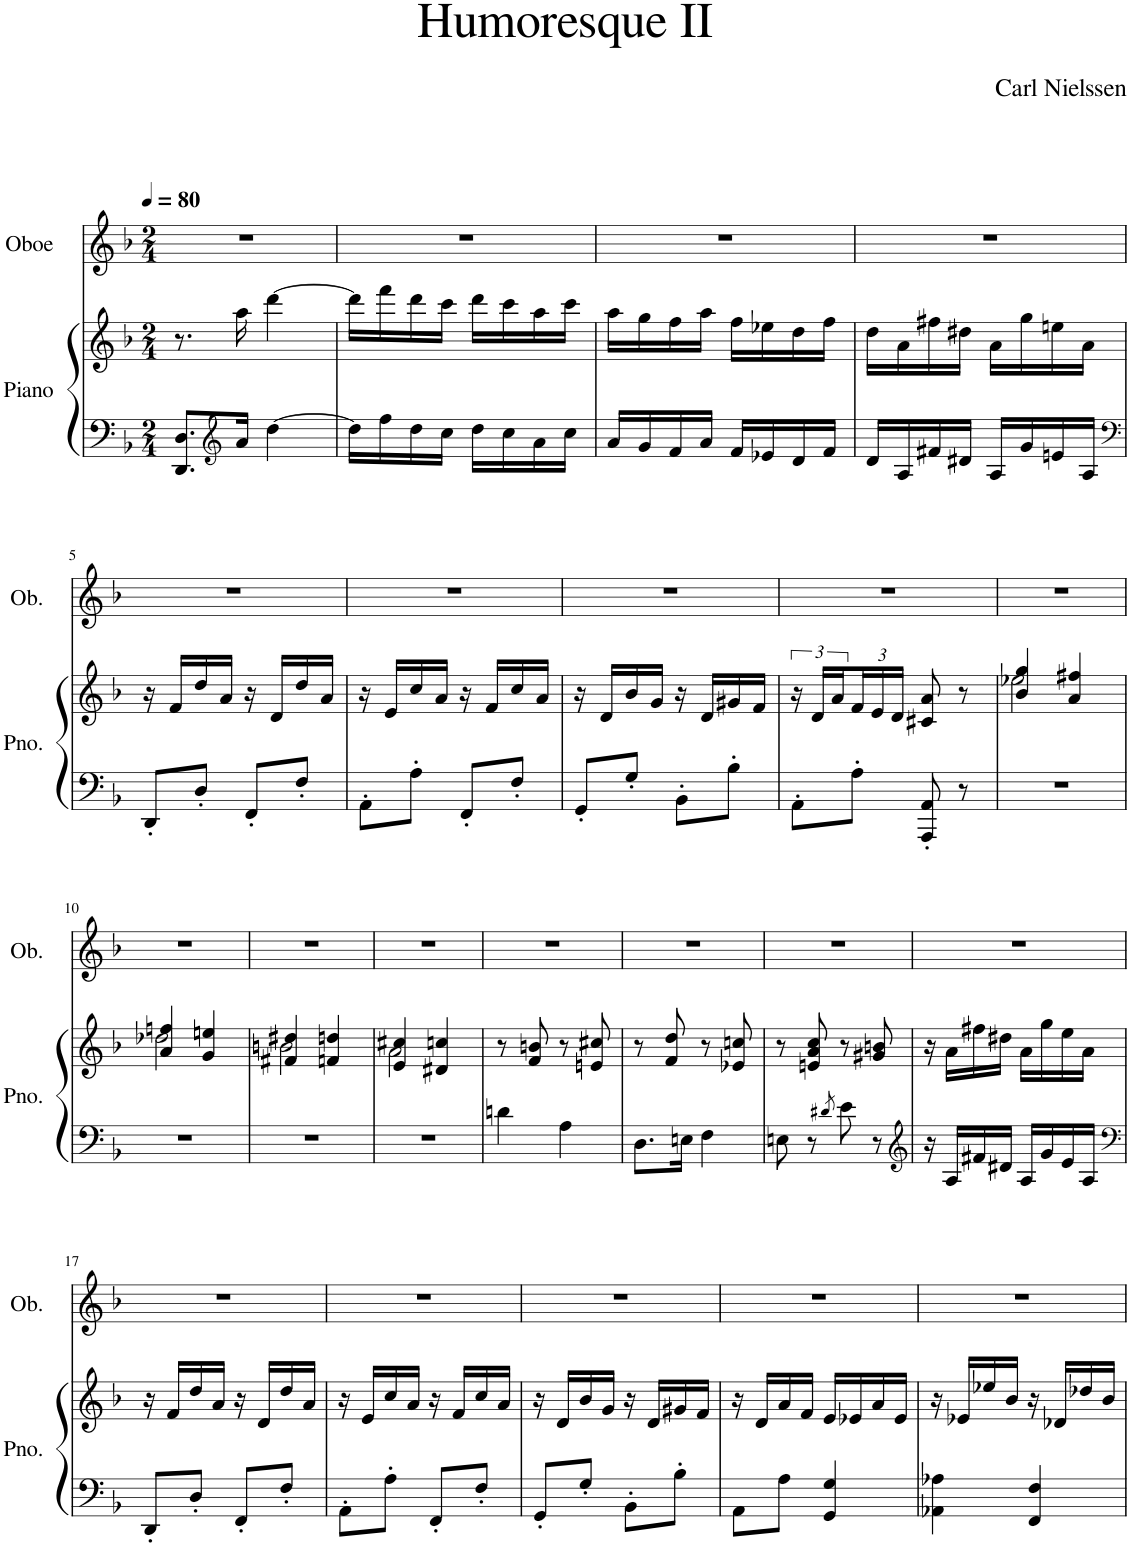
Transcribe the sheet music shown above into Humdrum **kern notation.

**kern	**kern	**kern
*part2	*part2	*part1
*staff3	*staff2	*staff1
*I"Piano	*	*I"Oboe
*I'Pno.	*	*I'Ob.
*clefF4	*clefG2	*clefG2
*k[b-]	*k[b-]	*k[b-]
*M2/4	*M2/4	*M2/4
*MM80	*MM80	*MM80
=1	=1	=1
8.DD/ 8.D/L	8.r	2r
*clefG2	*	*
16a/Jk	16aa\	.
[4dd\	[4ddd\	.
=2	=2	=2
16dd\LL]	16ddd\LL]	2r
16ff\	16fff\	.
16dd\	16ddd\	.
16cc\JJ	16ccc\JJ	.
16dd\LL	16ddd\LL	.
16cc\	16ccc\	.
16a\	16aa\	.
16cc\JJ	16ccc\JJ	.
=3	=3	=3
16a/LL	16aa\LL	2r
16g/	16gg\	.
16f/	16ff\	.
16a/JJ	16aa\JJ	.
16f/LL	16ff\LL	.
16e-X/	16ee-X\	.
16d/	16dd\	.
16f/JJ	16ff\JJ	.
=4	=4	=4
16d/LL	16dd\LL	2r
16A/	16a\	.
16f#X/	16ff#X\	.
16d#X/JJ	16dd#X\JJ	.
16A/LL	16a\LL	.
16g/	16gg\	.
16en/	16een\	.
16A/JJ	16a\JJ	.
!!LO:LB:g=z
=5	=5	=5
*clefF4	*	*
8DD'/L	16r	2r
.	16f/LL	.
8D'/J	16dd/	.
.	16a/JJ	.
8FF'/L	16r	.
.	16d/LL	.
8F'/J	16dd/	.
.	16a/JJ	.
=6	=6	=6
8AA'\L	16r	2r
.	16e/LL	.
8A'\J	16cc/	.
.	16a/JJ	.
8FF'/L	16r	.
.	16f/LL	.
8F'/J	16cc/	.
.	16a/JJ	.
=7	=7	=7
8GG'/L	16r	2r
.	16d/LL	.
8G'/J	16b-/	.
.	16g/JJ	.
8BB-'\L	16r	.
.	16d/LL	.
8B-'\J	16g#X/	.
.	16f/JJ	.
=8	=8	=8
8AA'\L	24r	2r
.	24d/LL	.
.	24a/	.
*	*Xbrackettup	*
8A'\J	24f/	.
.	24e/	.
.	24d/JJ	.
8AAA/' 8AA/'	8c#X/ 8a/	.
8r	8r	.
=9	=9	=9
*	*^	*
2r	4b-/ 4gg/	2ee-X\	2r
.	4a/ 4ff#X/	.	.
!!LO:LB:g=z
=10	=10	=10	=10
2r	4a/ 4ffn/	2dd-X\	2r
.	4g/ 4een/	.	.
=11	=11	=11	=11
2r	4f#X/ 4dd#X/	2bn\	2r
.	4fn/ 4ddn/	.	.
=12	=12	=12	=12
2r	4e/ 4cc#X/	2a\	2r
.	4d#X/ 4ccn/	.	.
*	*v	*v	*
=13	=13	=13
4dn\	8r	2r
.	8f/ 8bn/	.
4A\	8r	.
.	8en/ 8cc#X/	.
=14	=14	=14
8.D\L	8r	2r
.	8f/ 8dd/	.
16En\Jk	.	.
4F\	8r	.
.	8e-X/ 8ccn/	.
=15	=15	=15
8En\	8r	2r
8r	8en/ 8a/ 8cc/	.
8qd#X/	.	.
8e\	8r	.
8r	8g#X/ 8bn/	.
=16	=16	=16
*clefG2	*	*
16r	16r	2r
16A/LL	16a\LL	.
16f#X/	16ff#X\	.
16d#X/JJ	16dd#X\JJ	.
16A/LL	16a\LL	.
16g/	16gg\	.
16e/	16ee\	.
16A/JJ	16a\JJ	.
!!LO:LB:g=z
=17	=17	=17
*clefF4	*	*
8DD'/L	16r	2r
.	16f/LL	.
8D'/J	16dd/	.
.	16a/JJ	.
8FF'/L	16r	.
.	16d/LL	.
8F'/J	16dd/	.
.	16a/JJ	.
=18	=18	=18
8AA'\L	16r	2r
.	16e/LL	.
8A'\J	16cc/	.
.	16a/JJ	.
8FF'/L	16r	.
.	16f/LL	.
8F'/J	16cc/	.
.	16a/JJ	.
=19	=19	=19
8GG'/L	16r	2r
.	16d/LL	.
8G'/J	16b-/	.
.	16g/JJ	.
8BB-'\L	16r	.
.	16d/LL	.
8B-'\J	16g#X/	.
.	16f/JJ	.
=20	=20	=20
8AA\L	16r	2r
.	16d/LL	.
8A\J	16a/	.
.	16f/JJ	.
4GG/ 4G/	16e/LL	.
.	16e-X/	.
.	16a/	.
.	16e-/JJ	.
=21	=21	=21
4AA-X\ 4A-X\	16r	2r
.	16e-X/LL	.
.	16ee-X/	.
.	16b-/JJ	.
4FF/ 4F/	16r	.
.	16d-X/LL	.
.	16dd-X/	.
.	16b-/JJ	.
=	=	=
*-	*-	*-
